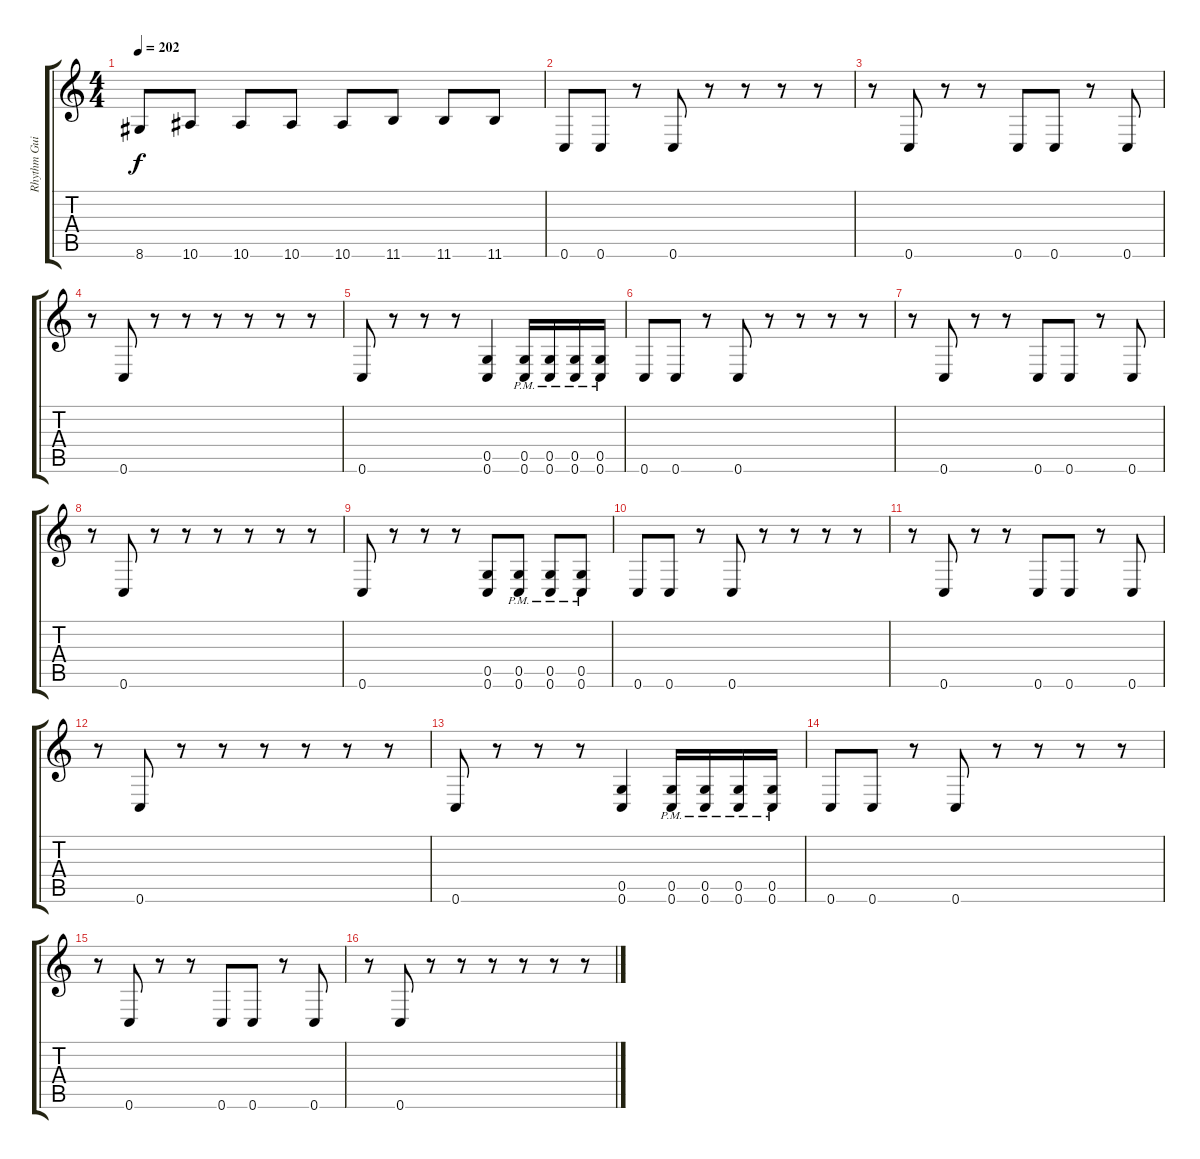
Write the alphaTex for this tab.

\track ("Rhythm Guitar 2" "Rhythm Gui") {instrument distortionguitar}
\staff {score tabs}
\tuning (D4 A3 F3 C3 G2 C2) {hide}
\ts (4 4)
\tempo 202
\clef g2
\ks c
8.6.8{dy f} 10.6.8 10.6.8 10.6.8 10.6.8 11.6.8 11.6.8 11.6.8 |
0.6.8 0.6.8 r.8 0.6.8 r.8 r.8 r.8 r.8 |
r.8 0.6.8 r.8 r.8 0.6.8 0.6.8 r.8 0.6.8 |
r.8 0.6.8 r.8 r.8 r.8 r.8 r.8 r.8 |
0.6.8 r.8 r.8 r.8 (0.5 0.6).4 (0.5{pm} 0.6{pm}).16 (0.5{pm} 0.6{pm}).16 (0.5{pm} 0.6{pm}).16 (0.5{pm} 0.6{pm}).16 |
0.6.8 0.6.8 r.8 0.6.8 r.8 r.8 r.8 r.8 |
r.8 0.6.8 r.8 r.8 0.6.8 0.6.8 r.8 0.6.8 |
r.8 0.6.8 r.8 r.8 r.8 r.8 r.8 r.8 |
0.6.8 r.8 r.8 r.8 (0.5 0.6).8 (0.5{pm} 0.6{pm}).8 (0.5{pm} 0.6{pm}).8 (0.5{pm} 0.6{pm}).8 |
0.6.8 0.6.8 r.8 0.6.8 r.8 r.8 r.8 r.8 |
r.8 0.6.8 r.8 r.8 0.6.8 0.6.8 r.8 0.6.8 |
r.8 0.6.8 r.8 r.8 r.8 r.8 r.8 r.8 |
0.6.8 r.8 r.8 r.8 (0.5 0.6).4 (0.5{pm} 0.6{pm}).16 (0.5{pm} 0.6{pm}).16 (0.5{pm} 0.6{pm}).16 (0.5{pm} 0.6{pm}).16 |
0.6.8 0.6.8 r.8 0.6.8 r.8 r.8 r.8 r.8 |
r.8 0.6.8 r.8 r.8 0.6.8 0.6.8 r.8 0.6.8 |
r.8 0.6.8 r.8 r.8 r.8 r.8 r.8 r.8
